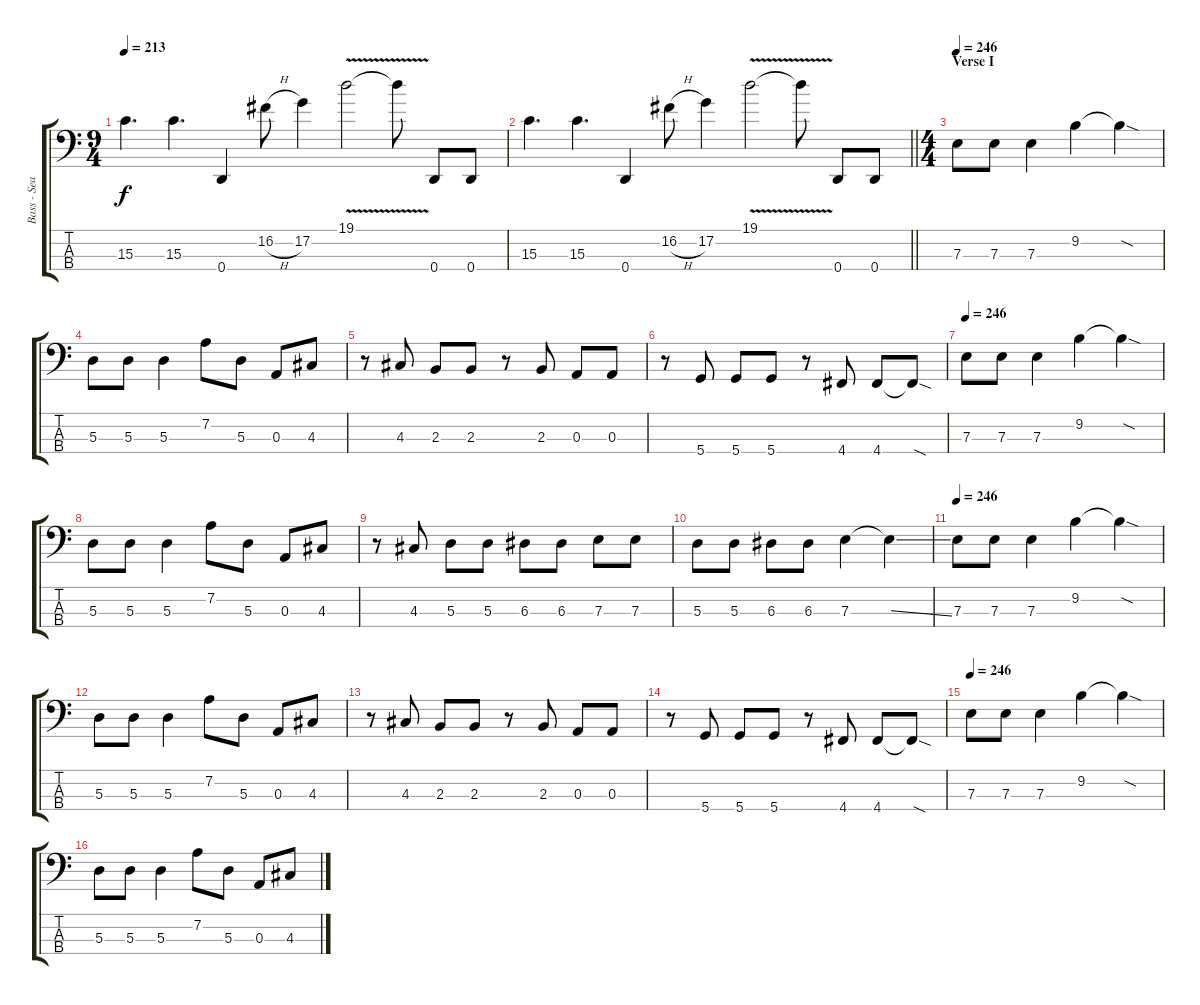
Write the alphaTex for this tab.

\track ("Bass - Sean" "Bass - Sea") {instrument fretlessbass}
\staff {score tabs}
\tuning (G2 D2 A1 D1) {hide}
\ts (9 4)
\tempo 213
\clef f4
\ks c
15.3.4{d dy f} 15.3.4{d} 0.4.4 16.2{h}.8 17.2.4 19.1{v}.2 19.1{t}.8 0.4.8 0.4.8 |
\barLineRight lightlight
15.3.4{d} 15.3.4{d} 0.4.4 16.2{h}.8 17.2.4 19.1{v}.2 19.1{t}.8 0.4.8 0.4.8 |
\ts (4 4)
\section ("" "Verse I")
\tempo 246
7.3.8 7.3.8 7.3.4 9.2.4 9.2{sod t}.4 |
5.3.8 5.3.8 5.3.4 7.2.8 5.3.8 0.3.8 4.3.8 |
r.8 4.3.8 2.3.8 2.3.8 r.8 2.3.8 0.3.8 0.3.8 |
r.8 5.4.8 5.4.8 5.4.8 r.8 4.4.8 4.4.8 4.4{sod t}.8 |
\tempo 246
7.3.8 7.3.8 7.3.4 9.2.4 9.2{sod t}.4 |
5.3.8 5.3.8 5.3.4 7.2.8 5.3.8 0.3.8 4.3.8 |
r.8 4.3.8 5.3.8 5.3.8 6.3.8 6.3.8 7.3.8 7.3.8 |
5.3.8 5.3.8 6.3.8 6.3.8 7.3.4 7.3{ss t}.4 |
\tempo 246
7.3.8 7.3.8 7.3.4 9.2.4 9.2{sod t}.4 |
5.3.8 5.3.8 5.3.4 7.2.8 5.3.8 0.3.8 4.3.8 |
r.8 4.3.8 2.3.8 2.3.8 r.8 2.3.8 0.3.8 0.3.8 |
r.8 5.4.8 5.4.8 5.4.8 r.8 4.4.8 4.4.8 4.4{sod t}.8 |
\tempo 246
7.3.8 7.3.8 7.3.4 9.2.4 9.2{sod t}.4 |
5.3.8 5.3.8 5.3.4 7.2.8 5.3.8 0.3.8 4.3.8
